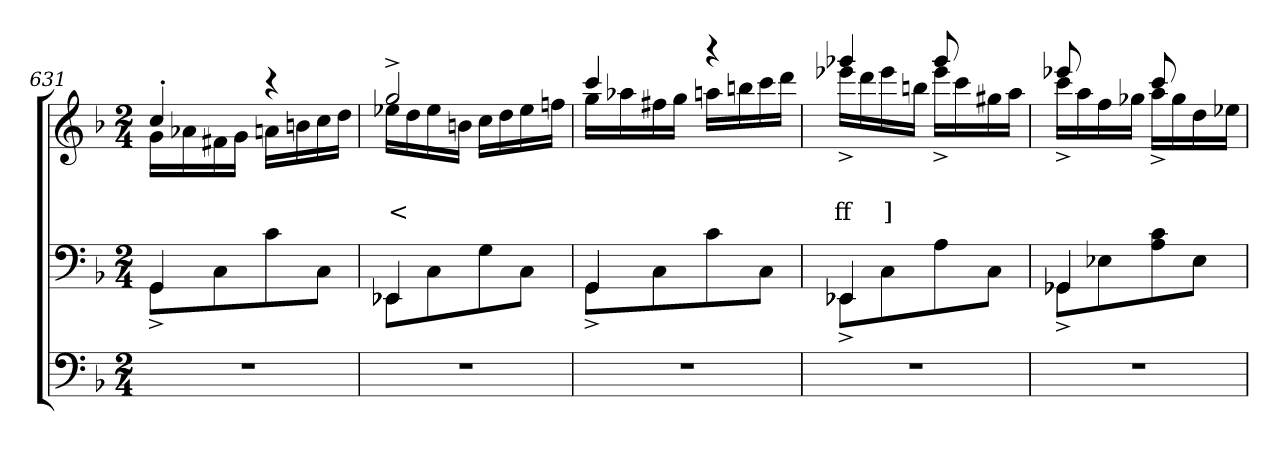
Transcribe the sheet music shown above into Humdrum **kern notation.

**kern	**kern	**kern	**text	**text
*part3	*part2	*part1	*part1	*part1
*staff3	*staff2	*staff1	*staff1	*staff1
*clefF4	*clefF4	*clefG2	*	*
*k[b-]	*k[b-]	*k[b-]	*	*
*M2/4	*M2/4	*M2/4	*	*
=631	=631	=631	=631	=631
*	*^	*^	*	*
2r	4GG	8GG^>L	4cc'>	16gLL	.	.
.	.	.	.	16a-X	.	.
.	.	8C	.	16f#X	.	.
.	.	.	.	16gJJ	.	.
.	4ryy	8c	4r	16anLL	.	.
.	.	.	.	16bn	.	.
.	.	8CJ	.	16cc	.	.
.	.	.	.	16ddJJ	.	.
=632	=632	=632	=632	=632	=632	=632
2r	4EE-X	8EE-L	2gg^>	16ee-XLL	.	<
.	.	.	.	16dd	.	.
.	.	8C	.	16ee-	.	.
.	.	.	.	16bnJJ	.	.
.	4ryy	8G	.	16ccLL	.	.
.	.	.	.	16dd	.	.
.	.	8CJ	.	16ee-	.	.
.	.	.	.	16ffnJJ	.	.
=633	=633	=633	=633	=633	=633	=633
2r	4GG	8GG^>L	4ccc	16ggLL	.	.
.	.	.	.	16aa-X	.	.
.	.	8C	.	16ff#X	.	.
.	.	.	.	16ggJJ	.	.
.	4ryy	8c	4r	16aanLL	.	.
.	.	.	.	16bbn	.	.
.	.	8CJ	.	16ccc	.	.
.	.	.	.	16dddJJ	.	.
=634	=634	=634	=634	=634	=634	=634
2r	4EE-X	8EE-^>L	4ggg-X	16eee-X^>LL	.	ff
.	.	.	.	16ddd	.	.
.	.	8C	.	16eee-	.	]
.	.	.	.	16bbnJJ	.	.
.	4ryy	8A	8ggg-	16eee-^>LL	.	.
.	.	.	.	16ccc	.	.
.	.	8CJ	8ryy	16gg#X	.	.
.	.	.	.	16aaJJ	.	.
=635	=635	=635	=635	=635	=635	=635
2r	4GG-X	8GG-^>L	8eee-X	16ccc^>LL	.	.
.	.	.	.	16aa	.	.
.	.	8E-X	8ryy	16ff	.	.
.	.	.	.	16gg-XJJ	.	.
.	4ryy	8c 8A	8ccc	16aa^>LL	.	.
.	.	.	.	16gg-	.	.
.	.	8E-J	8ryy	16dd	.	.
.	.	.	.	16ee-JJ	.	.
*	*v	*v	*	*	*	*
*	*	*v	*v	*	*
=	=	=	=	=
*-	*-	*-	*-	*-
